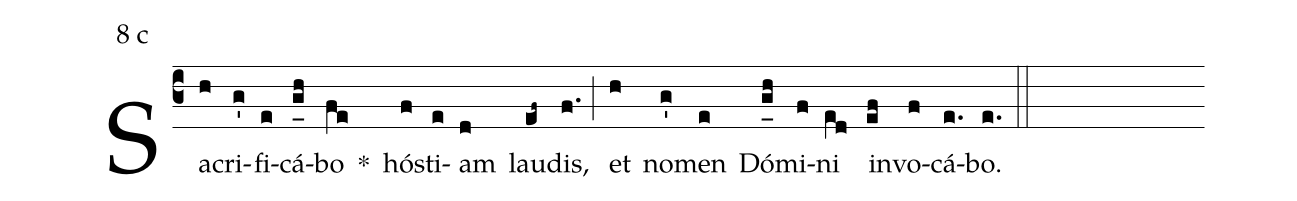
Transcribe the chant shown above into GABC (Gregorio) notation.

mode:8 c;
%%
(c3) Sa(h)cri(g')fi(e)cá(g_[uh:l]h)bo(fe) *() hó(f)sti(e)am(d) lau(ef~)dis,(f.) (;) et(h) no(g')men(e) Dó(g_[uh:l]h)mi(f)ni(e[ll:1]d) in(ef)vo(f)cá(e.)bo.(e.) (::)
